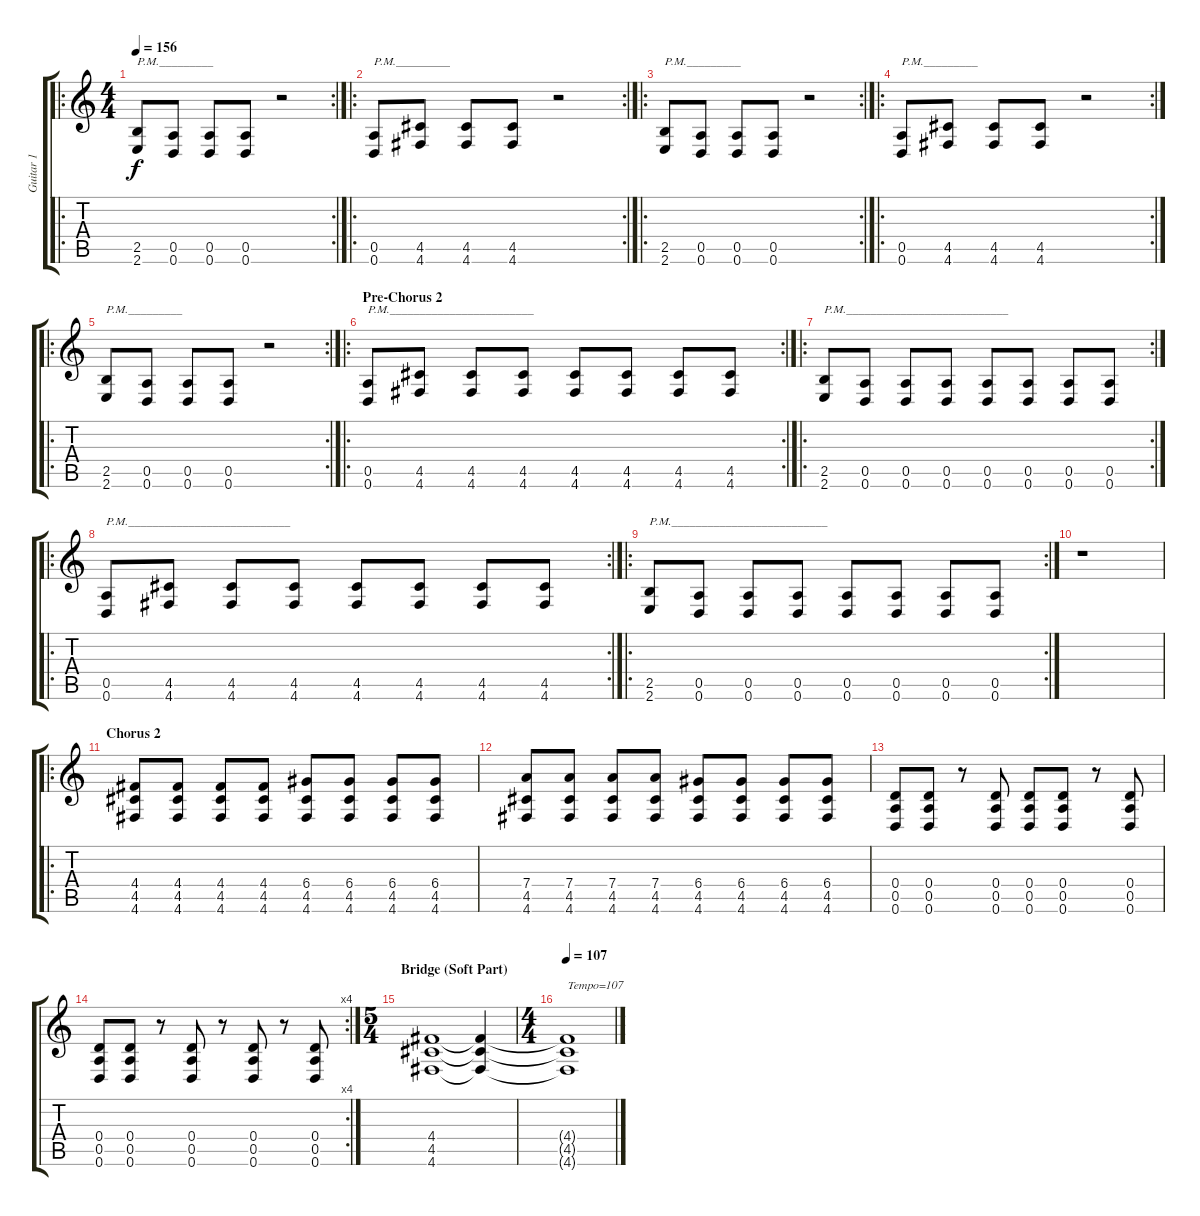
\track ("Guitar 1" "Guitar 1") {instrument distortionguitar}
\staff {score tabs}
\tuning (E4 B3 G3 D3 A2 D2) {hide}
\ro
\rc 2
\ts (4 4)
\tempo 156
\clef g2
\ks c
(2.5 2.6).8{txt "P.M._________" dy f} (0.5 0.6).8 (0.5 0.6).8 (0.5 0.6).8 r.2 |
\ro
\rc 2
(0.5 0.6).8{txt "P.M._________"} (4.5 4.6).8 (4.5 4.6).8 (4.5 4.6).8 r.2 |
\ro
\rc 2
(2.5 2.6).8{txt "P.M._________"} (0.5 0.6).8 (0.5 0.6).8 (0.5 0.6).8 r.2 |
\ro
\rc 2
(0.5 0.6).8{txt "P.M._________"} (4.5 4.6).8 (4.5 4.6).8 (4.5 4.6).8 r.2 |
\ro
\rc 2
(2.5 2.6).8{txt "P.M._________"} (0.5 0.6).8 (0.5 0.6).8 (0.5 0.6).8 r.2 |
\ro
\rc 2
\section ("" "Pre-Chorus 2")
(0.5 0.6).8{txt "P.M.________________________"} (4.5 4.6).8 (4.5 4.6).8 (4.5 4.6).8 (4.5 4.6).8 (4.5 4.6).8 (4.5 4.6).8 (4.5 4.6).8 |
\ro
\rc 2
(2.5 2.6).8{txt "P.M.___________________________"} (0.5 0.6).8 (0.5 0.6).8 (0.5 0.6).8 (0.5 0.6).8 (0.5 0.6).8 (0.5 0.6).8 (0.5 0.6).8 |
\ro
\rc 2
(0.5 0.6).8{txt "P.M.___________________________"} (4.5 4.6).8 (4.5 4.6).8 (4.5 4.6).8 (4.5 4.6).8 (4.5 4.6).8 (4.5 4.6).8 (4.5 4.6).8 |
\ro
\rc 2
(2.5 2.6).8{txt "P.M.__________________________"} (0.5 0.6).8 (0.5 0.6).8 (0.5 0.6).8 (0.5 0.6).8 (0.5 0.6).8 (0.5 0.6).8 (0.5 0.6).8 |
r.1 |
\ro
\section ("" "Chorus 2")
(4.4 4.5 4.6).8 (4.4 4.5 4.6).8 (4.4 4.5 4.6).8 (4.4 4.5 4.6).8 (6.4 4.5 4.6).8 (6.4 4.5 4.6).8 (6.4 4.5 4.6).8 (6.4 4.5 4.6).8 |
(7.4 4.5 4.6).8 (7.4 4.5 4.6).8 (7.4 4.5 4.6).8 (7.4 4.5 4.6).8 (6.4 4.5 4.6).8 (6.4 4.5 4.6).8 (6.4 4.5 4.6).8 (6.4 4.5 4.6).8 |
(0.4 0.5 0.6).8 (0.4 0.5 0.6).8 r.8 (0.4 0.5 0.6).8 (0.4 0.5 0.6).8 (0.4 0.5 0.6).8 r.8 (0.4 0.5 0.6).8 |
\rc 4
(0.4 0.5 0.6).8 (0.4 0.5 0.6).8 r.8 (0.4 0.5 0.6).8 r.8 (0.4 0.5 0.6).8 r.8 (0.4 0.5 0.6).8 |
\ts (5 4)
\section ("" "Bridge (Soft Part)")
(4.4 4.5 4.6).1 (4.4{t} 4.5{t} 4.6{t}).4 |
\ts (4 4)
\tempo 107
(4.4{t} 4.5{t} 4.6{t}).1{txt "Tempo=107"}
